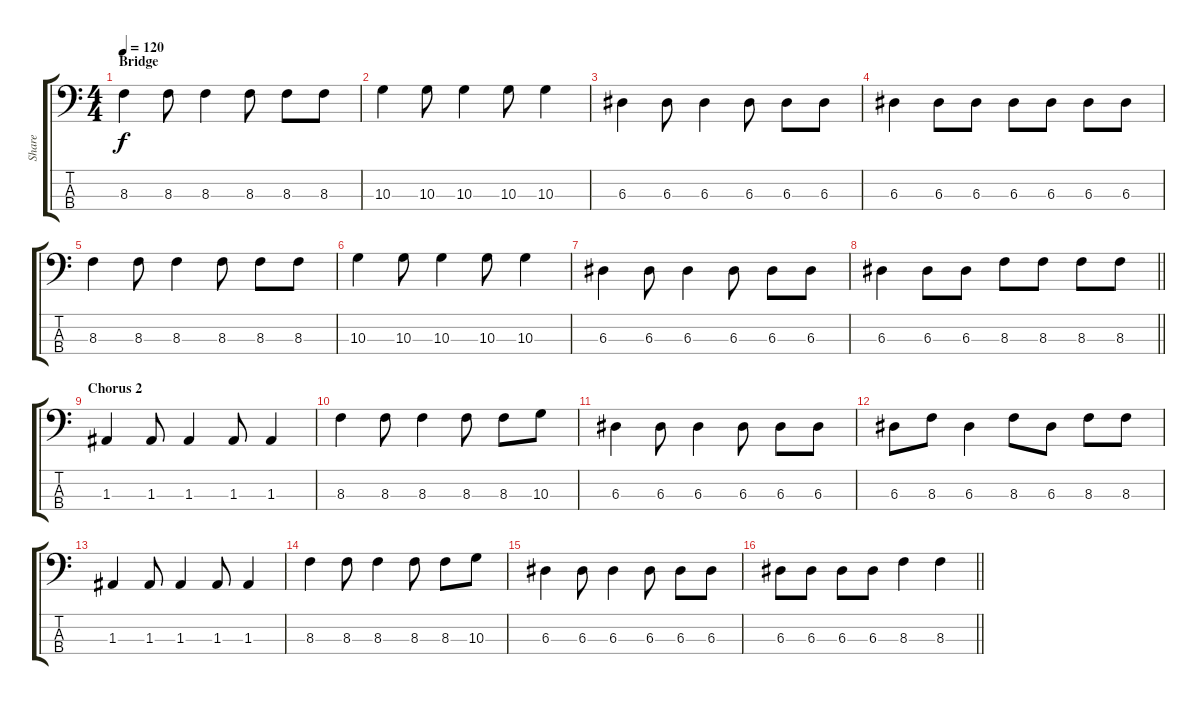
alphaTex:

\track ("Share" "Share") {instrument electricbassfinger}
\staff {score tabs}
\tuning (G2 D2 A1 E1) {hide}
\ts (4 4)
\section ("" "Bridge")
\tempo 120
\clef f4
\ks c
8.3.4{dy f} 8.3.8 8.3.4 8.3.8 8.3.8 8.3.8 |
10.3.4 10.3.8 10.3.4 10.3.8 10.3.4 |
6.3.4 6.3.8 6.3.4 6.3.8 6.3.8 6.3.8 |
6.3.4 6.3.8 6.3.8 6.3.8 6.3.8 6.3.8 6.3.8 |
8.3.4 8.3.8 8.3.4 8.3.8 8.3.8 8.3.8 |
10.3.4 10.3.8 10.3.4 10.3.8 10.3.4 |
6.3.4 6.3.8 6.3.4 6.3.8 6.3.8 6.3.8 |
\barLineRight lightlight
6.3.4 6.3.8 6.3.8 8.3.8 8.3.8 8.3.8 8.3.8 |
\section ("" "Chorus 2")
1.3.4 1.3.8 1.3.4 1.3.8 1.3.4 |
8.3.4 8.3.8 8.3.4 8.3.8 8.3.8 10.3.8 |
6.3.4 6.3.8 6.3.4 6.3.8 6.3.8 6.3.8 |
6.3.8 8.3.8 6.3.4 8.3.8 6.3.8 8.3.8 8.3.8 |
1.3.4 1.3.8 1.3.4 1.3.8 1.3.4 |
8.3.4 8.3.8 8.3.4 8.3.8 8.3.8 10.3.8 |
6.3.4 6.3.8 6.3.4 6.3.8 6.3.8 6.3.8 |
\barLineRight lightlight
6.3.8 6.3.8 6.3.8 6.3.8 8.3.4 8.3.4
